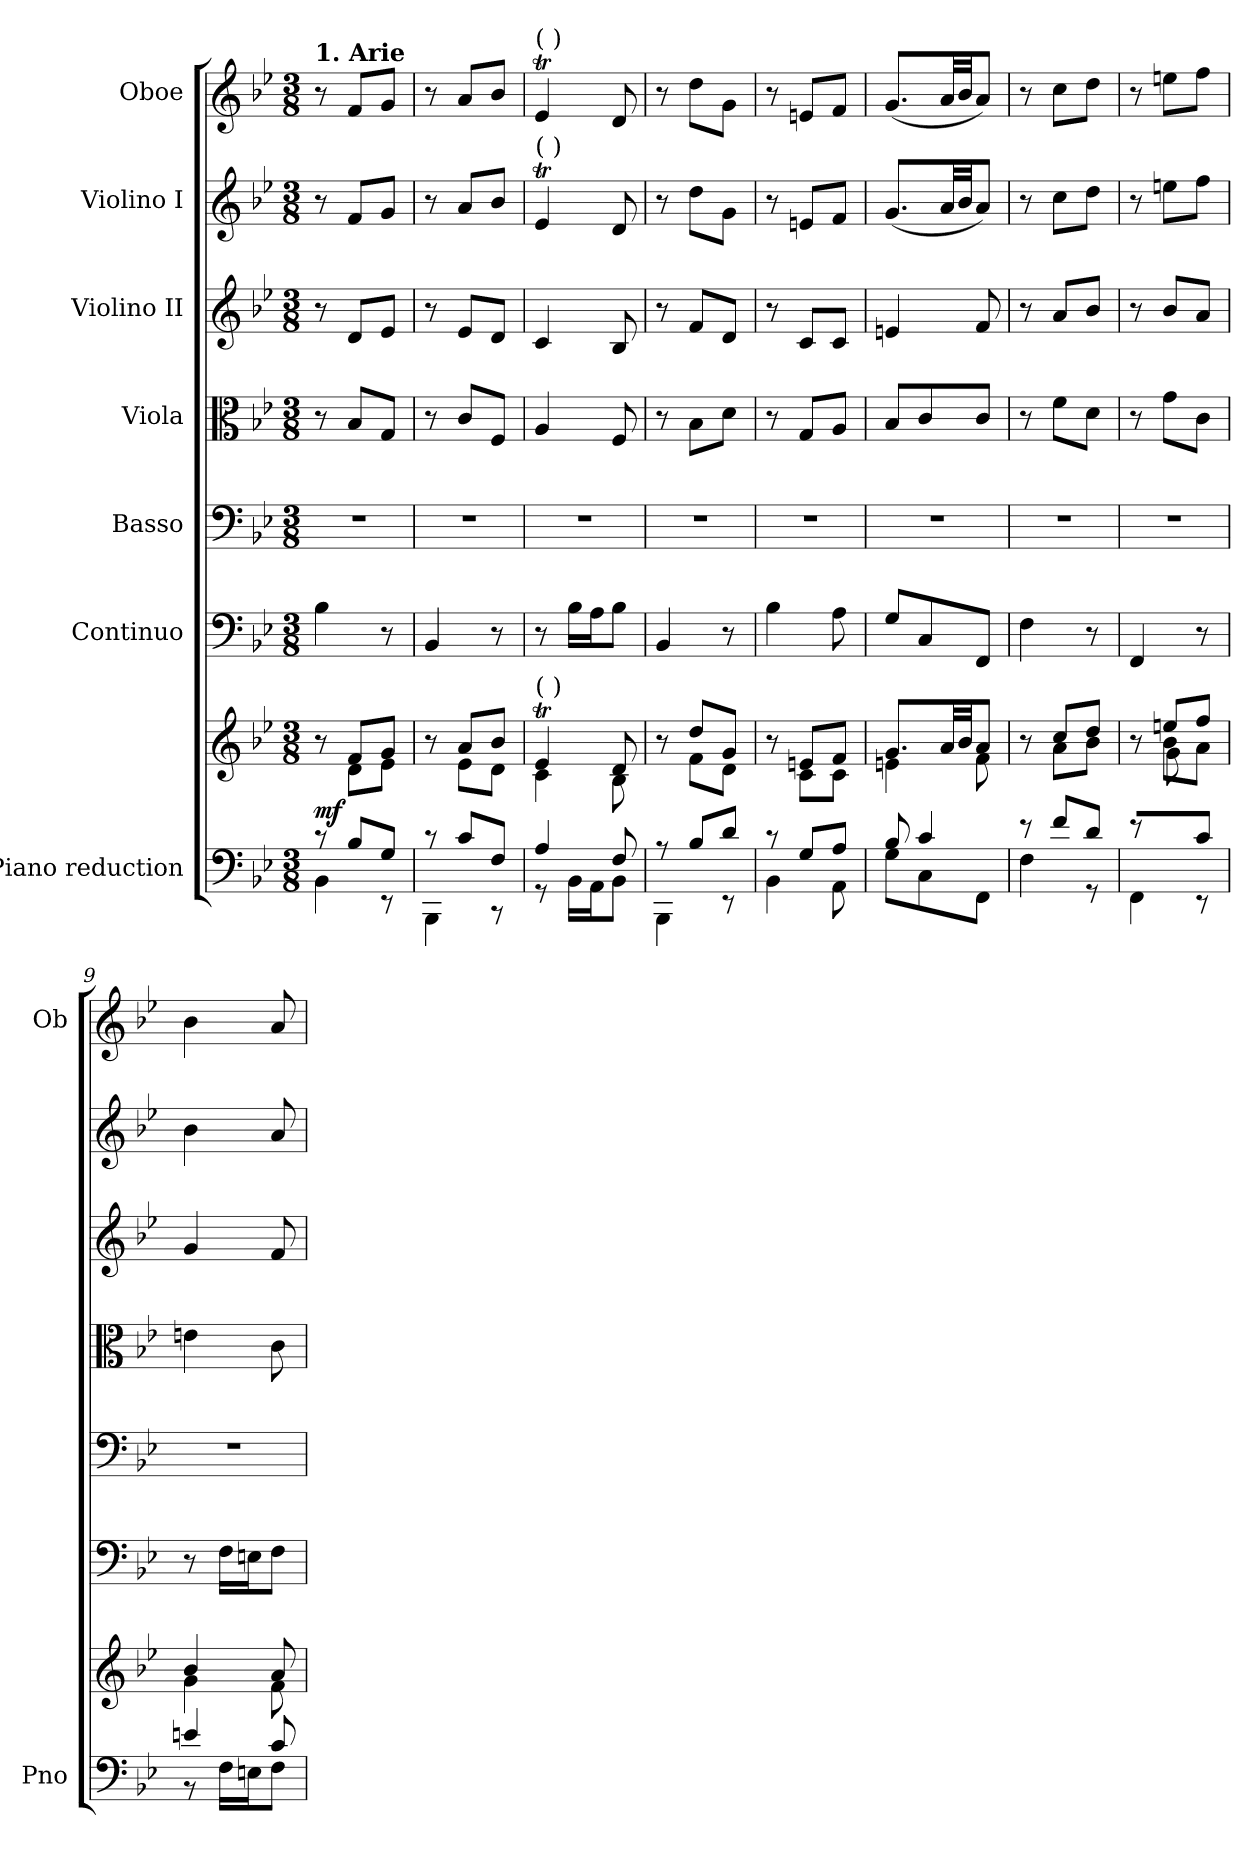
**kern	**kern	**dynam	**kern	**kern	**kern	**kern	**kern	**kern
*part7	*part7	*part7	*part6	*part5	*part4	*part3	*part2	*part1
*staff8	*staff7	*staff7/8	*staff6	*staff5	*staff4	*staff3	*staff2	*staff1
*I"Piano reduction	*	*	*I"Continuo	*I"Basso	*I"Viola	*I"Violino II	*I"Violino I	*I"Oboe
*I'Pno	*	*	*	*	*	*	*	*I'Ob
*stria5	*stria5	*	*	*	*	*	*	*
*clefF4	*clefG2	*	*clefF4	*clefF4	*clefC3	*clefG2	*clefG2	*clefG2
*k[b-e-]	*k[b-e-]	*	*k[b-e-]	*k[b-e-]	*k[b-e-]	*k[b-e-]	*k[b-e-]	*k[b-e-]
*M3/8	*M3/8	*	*M3/8	*M3/8	*M3/8	*M3/8	*M3/8	*M3/8
=1	=1	=1	=1	=1	=1	=1	=1	=1
*^	*^	*	*	*	*	*	*	*
!	!	!	!	!	!	!	!	!	!	!LO:TX:a:B:t=1. Arie
!	!	!	!	!LO:DY:b	!	!	!	!	!	!
8r	4BB-\	8r	8ryy	mf	4B-\	4.r	8r	8r	8r	8r
8B-/L	.	8f/L	8d\L	.	.	.	8B-/L	8d/L	8f/L	8f/L
8G/J	8r	8g/J	8e-\J	.	8r	.	8G/J	8e-/J	8g/J	8g/J
=2	=2	=2	=2	=2	=2	=2	=2	=2	=2	=2
8r	4BBB-\	8r	8ryy	.	4BB-/	4.r	8r	8r	8r	8r
8c/L	.	8a/L	8e-\L	.	.	.	8c/L	8e-/L	8a/L	8a/L
8F/J	8r	8b-/J	8d\J	.	8r	.	8F/J	8d/J	8b-/J	8b-/J
=3	=3	=3	=3	=3	=3	=3	=3	=3	=3	=3
!	!	!	!	!	!	!	!	!	!	!LO:TX:a:t=(    )
!	!	!	!	!	!	!	!	!	!LO:TX:a:t=(    )	!
!	!	!LO:TX:a:t=(    )	!	!	!	!	!	!	!	!
4A/	8r	4e-T/	4c\	.	8r	4.r	4A/	4c/	4e-T/	4e-T/
.	16BB-\LL	.	.	.	16B-\LL	.	.	.	.	.
.	16AA\J	.	.	.	16A\J	.	.	.	.	.
8F/	8BB-\J	8d/	8B-\	.	8B-\J	.	8F/	8B-/	8d/	8d/
=4	=4	=4	=4	=4	=4	=4	=4	=4	=4	=4
8r	4BBB-\	8r	8ryy	.	4BB-/	4.r	8r	8r	8r	8r
8B-/L	.	8dd/L	8f\L	.	.	.	8B-\L	8f/L	8dd\L	8dd\L
8d/J	8r	8g/J	8d\J	.	8r	.	8d\J	8d/J	8g\J	8g\J
=5	=5	=5	=5	=5	=5	=5	=5	=5	=5	=5
8r	4BB-\	8r	8ryy	.	4B-\	4.r	8r	8r	8r	8r
8G/L	.	8en/L	8c\L	.	.	.	8G/L	8c/L	8en/L	8en/L
8A/J	8AA\	8f/J	8c\J	.	8A\	.	8A/J	8c/J	8f/J	8f/J
=6	=6	=6	=6	=6	=6	=6	=6	=6	=6	=6
8B-/	8G\L	8.g/L	4en\	.	8G/L	4.r	8B-/L	4en/	(8.g/L	(8.g/L
4c/	8C\	.	.	.	8C/	.	8c/	.	.	.
.	.	32a/LL	.	.	.	.	.	.	32a/LL	32a/LL
.	.	32b-/JJ	.	.	.	.	.	.	32b-/JJ	32b-/JJ
.	8FF\J	8a/J	8f\	.	8FF/J	.	8c/J	8f/	8a/J)	8a/J)
=7	=7	=7	=7	=7	=7	=7	=7	=7	=7	=7
8r	4F\	8r	8ryy	.	4F\	4.r	8r	8r	8r	8r
8f/L	.	8cc/L	8a\L	.	.	.	8f\L	8a/L	8cc\L	8cc\L
8d/J	8r	8dd/J	8b-\J	.	8r	.	8d\J	8b-/J	8dd\J	8dd\J
=8	=8	=8	=8	=8	=8	=8	=8	=8	=8	=8
*	*	*	*^	*	*	*	*	*	*	*
8r	4FF\	8r	8ryy	8ryy	.	4FF/	4.r	8r	8r	8r	8r
8ryy	.	8een/L	8b-\L	8g\L	.	.	.	8g\L	8b-/L	8een\L	8een\L
8c/J	8r	8ff/J	8a\J	8ryy	.	8r	.	8c\J	8a/J	8ff\J	8ff\J
*	*	*	*v	*v	*	*	*	*	*	*	*
=9	=9	=9	=9	=9	=9	=9	=9	=9	=9	=9
4en/	8r	4b-/	4g\	.	8r	4.r	4en\	4g/	4b-\	4b-\
.	16F\LL	.	.	.	16F\LL	.	.	.	.	.
.	16En\J	.	.	.	16En\J	.	.	.	.	.
8c/	8F\J	8a/	8f\	.	8F\J	.	8c\	8f/	8a/	8a/
*v	*v	*	*	*	*	*	*	*	*	*
*	*v	*v	*	*	*	*	*	*	*
=	=	=	=	=	=	=	=	=
*-	*-	*-	*-	*-	*-	*-	*-	*-
